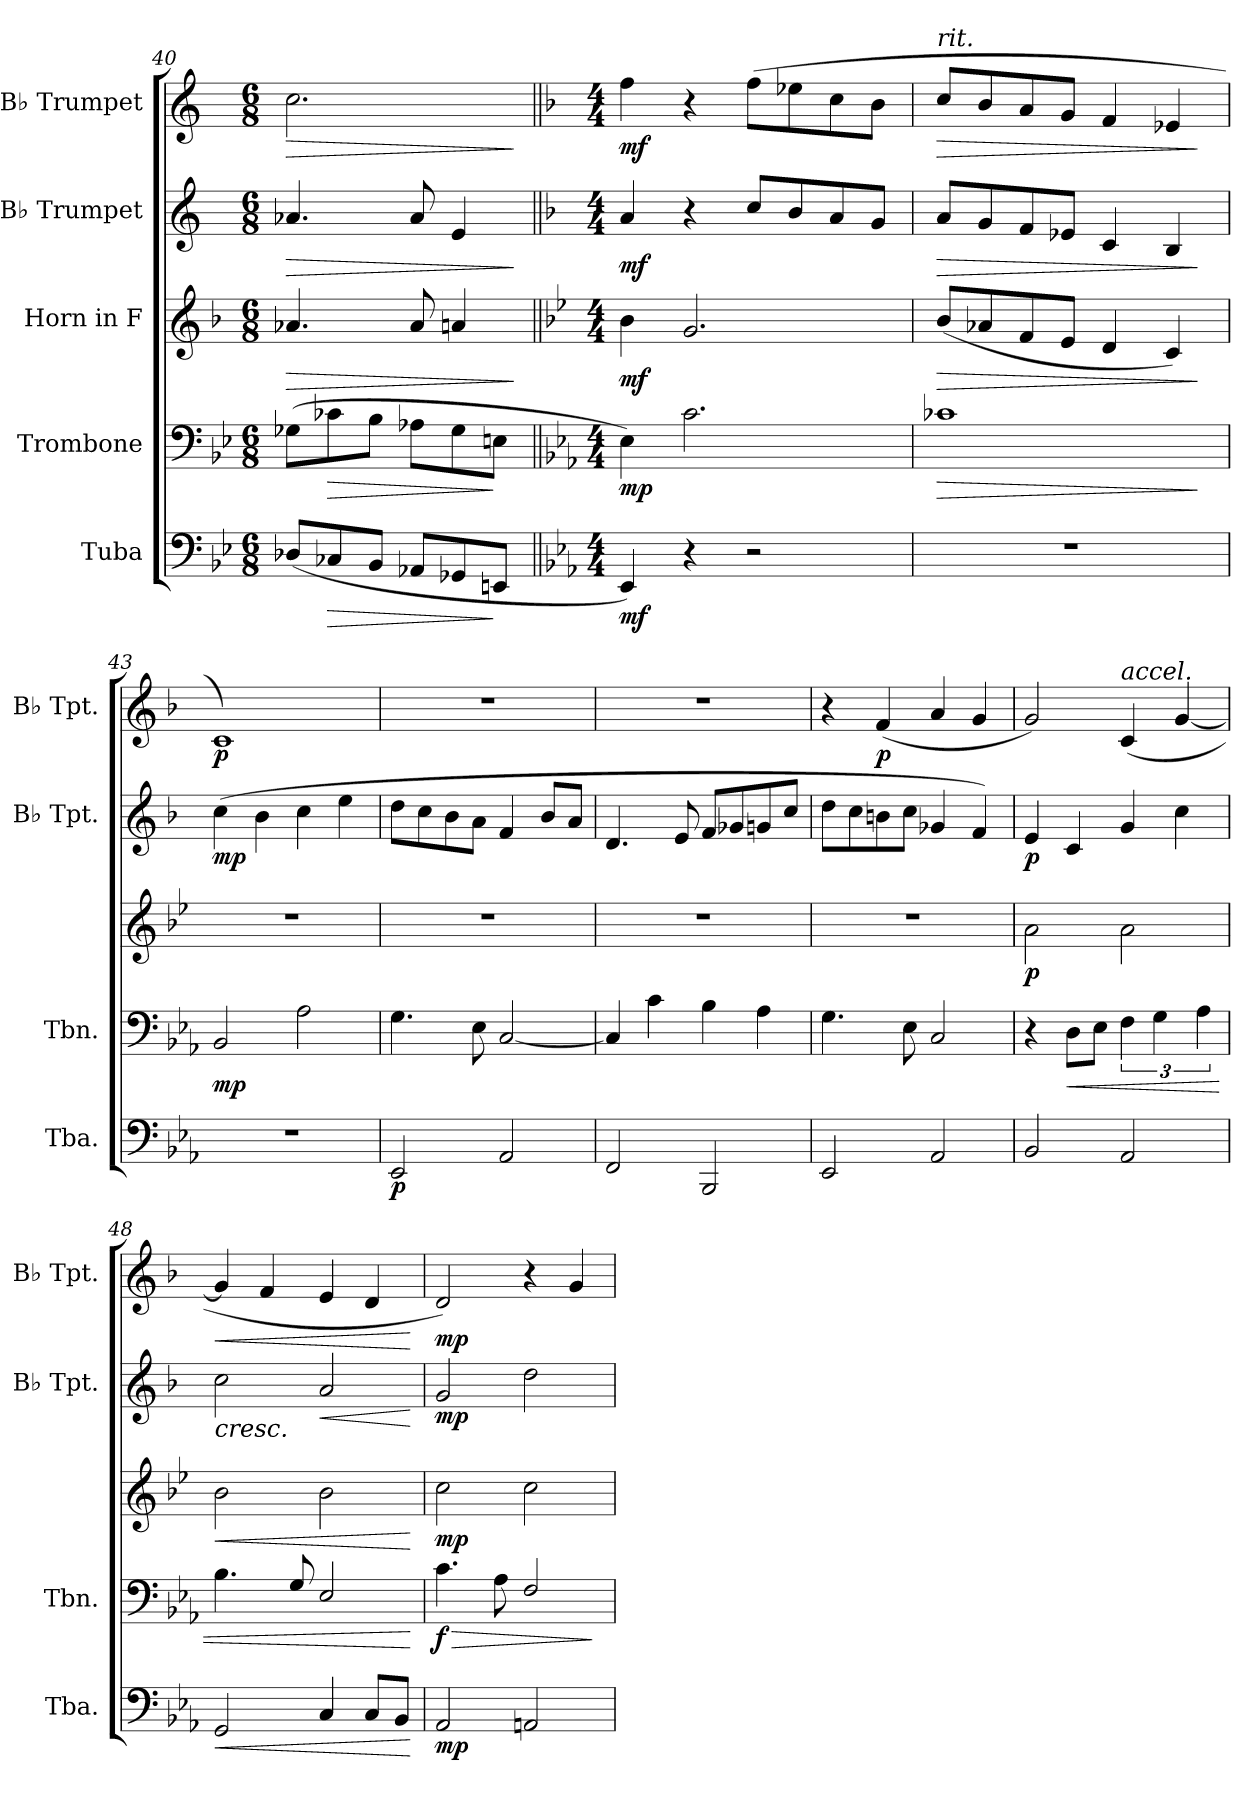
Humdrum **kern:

**kern	**dynam	**kern	**dynam	**kern	**dynam	**kern	**dynam	**kern	**dynam
*part5	*part5	*part4	*part4	*part3	*part3	*part2	*part2	*part1	*part1
*staff5	*staff5	*staff4	*staff4	*staff3	*staff3	*staff2	*staff2	*staff1	*staff1
*I"Tuba	*	*I"Trombone	*	*I"Horn in F	*	*I"B♭ Trumpet	*	*I"B♭ Trumpet	*
*I'Tba.	*	*I'Tbn.	*	*	*	*I'B♭ Tpt.	*	*I'B♭ Tpt.	*
*clefF4	*	*clefF4	*	*clefG2	*	*clefG2	*	*clefG2	*
*	*	*	*	*ITrd4c7	*	*ITrd1c2	*	*ITrd1c2	*
*k[b-e-]	*	*k[b-e-]	*	*k[b-e-]	*	*k[b-e-]	*	*k[b-e-]	*
*M6/8	*	*M6/8	*	*M6/8	*	*M6/8	*	*M6/8	*
*MM150	*	*MM150	*	*MM150	*	*MM150	*	*MM150	*
=40	=40	=40	=40	=40	=40	=40	=40	=40	=40
!	!	!	!	!	!	!	!	!LO:TX:a:i:t=rit.	!
!	!	!	!	!	!LO:HP:b	!	!LO:HP:b	!	!LO:HP:b
*	*	*	*	*	*	*	*	*^	*
(<8D-X/L	.	(>8G-X\L	.	4.d-X/	>	4.g-X/	>	2.b-\	4.ryy	>
!	!LO:HP:b	!	!LO:HP:b	!	!	!	!	!	!	!
8C-X/	>	8c-X\	>	.	.	.	.	.	.	.
8BB-/J	.	8B-\J	.	.	.	.	.	.	.	.
*	*	*	*	*	*	*	*	*MM120	*	*
8AA-X/L	.	8A-X\L	.	8d-/	.	8g-/	.	.	4.ryy	.
8GG-X/	.	8G-\	.	4dn/	.	4d/	.	.	.	.
8EEn/J	]	8En\J	]	.	.	.	.	.	.	.
.	.	.	.	.	]	.	]	.	.	]
*	*	*	*	*	*	*	*	*v	*v	*
!!LO:PB:g=z
=41||	=41||	=41||	=41||	=41||	=41||	=41||	=41||	=41||	=41||
!!LO:REH:place=s1:a:fs=14:t=E
*k[b-e-a-]	*	*k[b-e-a-]	*	*k[b-e-a-]	*	*k[b-e-a-]	*	*k[b-e-a-]	*
*E-:	*	*E-:	*	*E-:	*	*E-:	*	*E-:	*
*M4/4	*	*M4/4	*	*M4/4	*	*M4/4	*	*M4/4	*
*	*	*	*	*	*	*	*	*MM72	*
*	*	*	*	*	*	*	*	*^	*
!	!LO:DY:b	!	!LO:DY:b	!	!LO:DY:b	!	!LO:DY:b	!	!	!LO:DY:b
*	*	*	*	*	*	*	*	*v	*v	*
4EE-/)	mf	4E-\)	mp	4e-\	mf	4g/	mf	4ee-\	mf
4r	.	2.c\	.	2.c/	.	4r	.	4r	.
2r	.	.	.	.	.	8b-/L	.	(>8ee-\L	.
.	.	.	.	.	.	8a-/	.	8dd-X\	.
.	.	.	.	.	.	8g/	.	8b-\	.
.	.	.	.	.	.	8f/J	.	8a-\J	.
=42	=42	=42	=42	=42	=42	=42	=42	=42	=42
*	*	*	*	*	*	*	*	*MM68	*
!	!	!	!	!	!	!	!	!LO:TX:a:i:t=rit.	!
!	!	!	!LO:HP:b	!	!LO:HP:b	!	!LO:HP:b	!	!LO:HP:b
1r	.	1c-X	>	(<8e-/L	>	8g/L	>	8b-/L	>
.	.	.	.	8d-X/	.	8f/	.	8a-/	.
.	.	.	.	8B-/	.	8e-/	.	8g/	.
.	.	.	.	8A-/J	.	8d-X/J	.	8f/J	.
*	*	*	*	*	*	*	*	*MM66	*
.	.	.	.	4G/	.	4B-/	.	4e-/	.
.	.	.	.	4F/)	.	4A-/	.	4d-X/	.
.	.	.	]	.	]	.	]	.	]
=43	=43	=43	=43	=43	=43	=43	=43	=43	=43
*	*	*	*	*	*	*	*	*MM64	*
!	!	!	!LO:DY:b	!	!	!	!LO:DY:b	!	!LO:DY:b
1r	.	2BB-/	mp	1r	.	(>4b-\	mp	1B-)	p
.	.	.	.	.	.	4a-\	.	.	.
.	.	2A-\	.	.	.	4b-\	.	.	.
.	.	.	.	.	.	4dd\	.	.	.
=44	=44	=44	=44	=44	=44	=44	=44	=44	=44
!	!LO:DY:b	!	!	!	!	!	!	!	!
2EE-/	p	4.G\	.	1r	.	8cc\L	.	1r	.
.	.	.	.	.	.	8b-\	.	.	.
.	.	.	.	.	.	8a-\	.	.	.
.	.	8E-\	.	.	.	8g\J	.	.	.
2AA-/	.	[2C/	.	.	.	4e-/	.	.	.
.	.	.	.	.	.	8a-/L	.	.	.
.	.	.	.	.	.	8g/J	.	.	.
=45	=45	=45	=45	=45	=45	=45	=45	=45	=45
2FF/	.	4C/]	.	1r	.	4.c/	.	1r	.
.	.	4c\	.	.	.	.	.	.	.
.	.	.	.	.	.	8d/	.	.	.
2BBB-/	.	4B-\	.	.	.	8e-/L	.	.	.
.	.	.	.	.	.	8f-X/	.	.	.
.	.	4A-\	.	.	.	8fn/	.	.	.
.	.	.	.	.	.	8b-/J	.	.	.
=46	=46	=46	=46	=46	=46	=46	=46	=46	=46
2EE-/	.	4.G\	.	1r	.	8cc\L	.	4r	.
.	.	.	.	.	.	8b-\	.	.	.
!	!	!	!	!	!	!	!	!	!LO:DY:b
.	.	.	.	.	.	8an\	.	(<4e-/	p
.	.	8E-\	.	.	.	8b-\J	.	.	.
*	*	*	*	*	*	*	*	*MM68	*
2AA-/	.	2C/	.	.	.	4f-X/	.	4g/	.
.	.	.	.	.	.	4e-/)	.	4f/	.
!!LO:LB:g=z
=47	=47	=47	=47	=47	=47	=47	=47	=47	=47
!	!	!	!	!	!LO:DY:b	!	!LO:DY:b	!	!
2BB-/	.	4r	.	2d\	p	4d/	p	2f/)	.
!	!	!	!LO:HP:b	!	!	!	!	!	!
.	.	8D\L	<	.	.	4B-/	.	.	.
.	.	8E-\J	.	.	.	.	.	.	.
!	!	!	!	!	!	!	!	!LO:TX:a:i:t=accel.	!
2AA-/	.	6F\	.	2d\	.	4f/	.	(<4B-/	.
.	.	6G\	.	.	.	.	.	.	.
.	.	.	.	.	.	4b-\	.	[4f/	.
.	.	6A-\	.	.	.	.	.	.	.
=48	=48	=48	=48	=48	=48	=48	=48	=48	=48
*	*	*	*	*	*	*	*	*MM72	*
!	!LO:HP:b	!	!	!	!LO:HP:b	!	!LO:HP:b	!	!LO:HP:b
2GG/	<	4.B-\	.	2e-\	<	2b-\	<	4f/]	<
.	.	.	.	.	.	.	.	4e-/	.
.	.	8G/	.	.	.	.	.	.	.
!	!	!	!	!	!	!	!LO:HP:b	!	!
4C/	.	2E-/	.	2e-\	.	2g/	<	4d/	.
8C/L	.	.	.	.	.	.	.	4c/	.
8BB-/J	.	.	.	.	.	.	.	.	.
.	[	.	[	.	[	.	[ [	.	[
=49	=49	=49	=49	=49	=49	=49	=49	=49	=49
!	!LO:DY:b	!	!LO:HP:b	!	!	!	!	!	!
!	!	!	!LO:DY:n=1:b	!	!LO:DY:b	!	!LO:DY:b	!	!LO:DY:b
2AA-/	mp	4.c\	> f	2f\	mp	2f/	mp	2c/)	mp
.	.	8A-\	.	.	.	.	.	.	.
2AAn/	.	2F/	.	2f\	.	2cc\	.	4r	.
.	.	.	.	.	.	.	.	4f/	.
.	.	.	]	.	.	.	.	.	.
=	=	=	=	=	=	=	=	=	=
*-	*-	*-	*-	*-	*-	*-	*-	*-	*-
